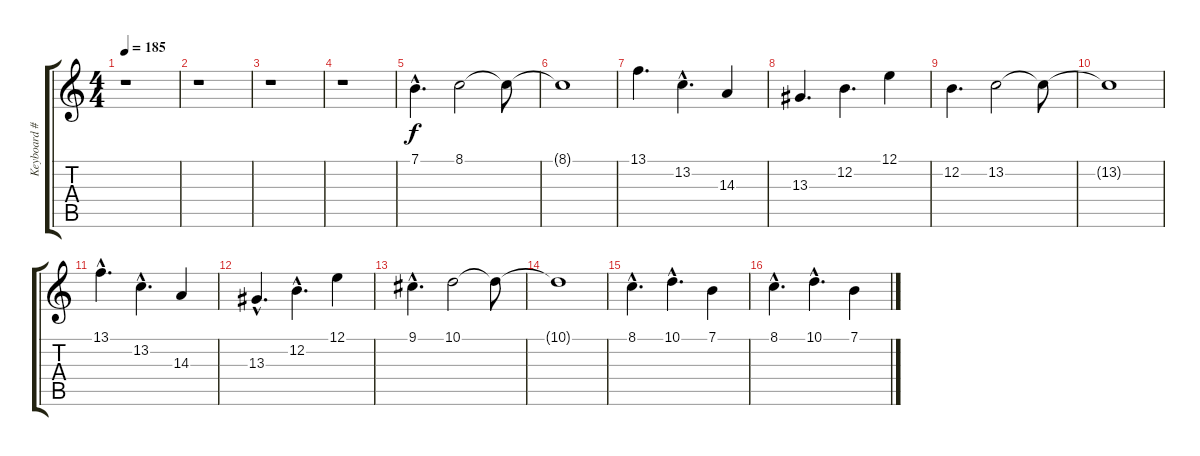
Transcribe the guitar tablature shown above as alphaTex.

\track ("Keyboard #1" "Keyboard #") {instrument fx4atmosphere}
\staff {score tabs}
\tuning (E4 B3 G3 D3 A2 E2) {hide}
\ts (4 4)
\tempo 185
\clef g2
\ks c
r.1{dy f} |
r.1 |
r.1 |
r.1 |
7.1{hac}.4{d} 8.1.2 8.1{t}.8 |
8.1{t}.1 |
13.1.4{d} 13.2{hac}.4{d} 14.3.4 |
13.3.4{d} 12.2.4{d} 12.1.4 |
12.2.4{d} 13.2.2 13.2{t}.8 |
13.2{t}.1 |
13.1{hac}.4{d} 13.2{hac}.4{d} 14.3.4 |
13.3{hac}.4{d} 12.2{hac}.4{d} 12.1.4 |
9.1{hac}.4{d} 10.1.2 10.1{t}.8 |
10.1{t}.1 |
8.1{hac}.4{d} 10.1{hac}.4{d} 7.1.4 |
8.1{hac}.4{d} 10.1{hac}.4{d} 7.1.4
